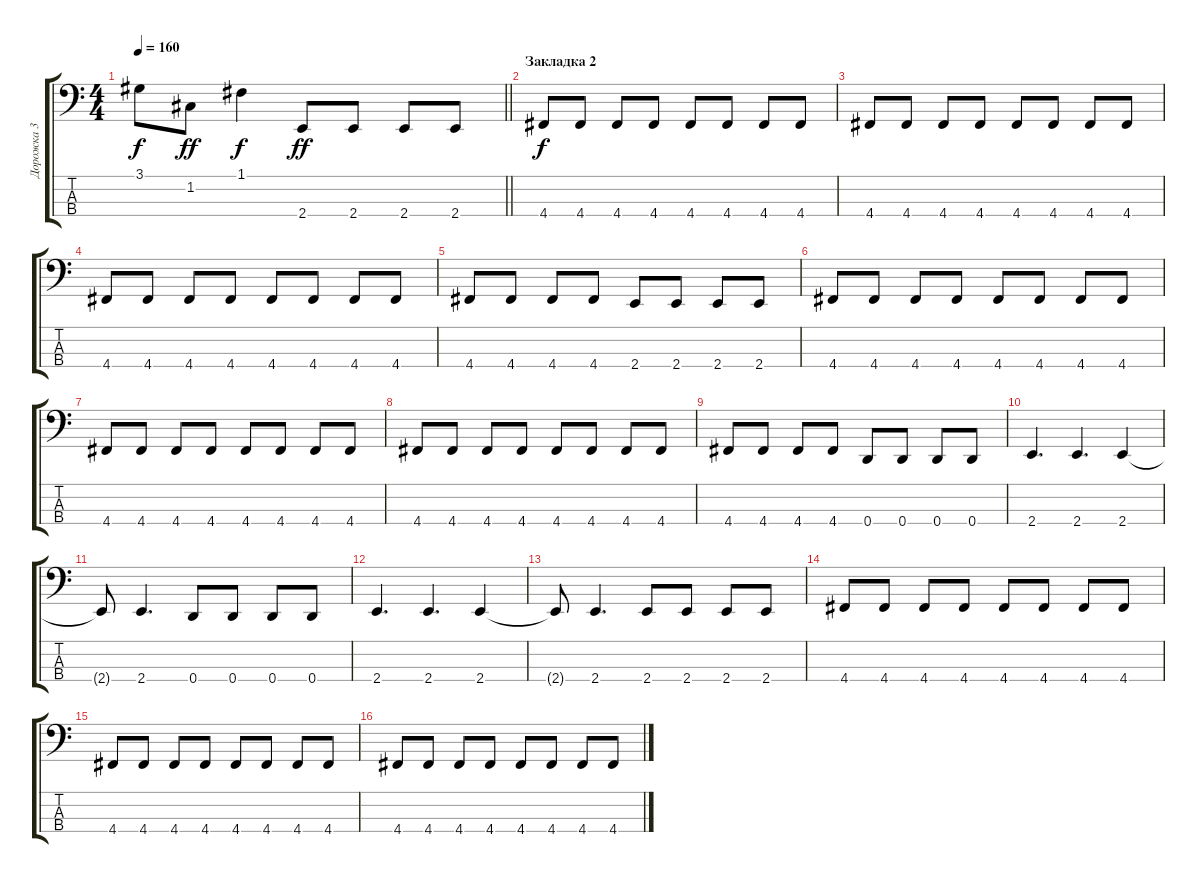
\track ("Дорожка 3" "Дорожка 3") {instrument electricbassfinger}
\staff {score tabs}
\tuning (F2 C2 G1 D1) {hide}
\ts (4 4)
\tempo 160
\clef f4
\barLineRight lightlight
\ks c
3.1{t}.8{dy f} 1.2.8{dy ff} 1.1.4{dy f} 2.4.8{dy ff} 2.4.8 2.4.8 2.4.8 |
\section ("" "Закладка 2")
4.4.8{dy f} 4.4.8 4.4.8 4.4.8 4.4.8 4.4.8 4.4.8 4.4.8 |
4.4.8 4.4.8 4.4.8 4.4.8 4.4.8 4.4.8 4.4.8 4.4.8 |
4.4.8 4.4.8 4.4.8 4.4.8 4.4.8 4.4.8 4.4.8 4.4.8 |
4.4.8 4.4.8 4.4.8 4.4.8 2.4.8 2.4.8 2.4.8 2.4.8 |
4.4.8 4.4.8 4.4.8 4.4.8 4.4.8 4.4.8 4.4.8 4.4.8 |
4.4.8 4.4.8 4.4.8 4.4.8 4.4.8 4.4.8 4.4.8 4.4.8 |
4.4.8 4.4.8 4.4.8 4.4.8 4.4.8 4.4.8 4.4.8 4.4.8 |
4.4.8 4.4.8 4.4.8 4.4.8 0.4.8 0.4.8 0.4.8 0.4.8 |
2.4.4{d} 2.4.4{d} 2.4.4 |
2.4{t}.8 2.4.4{d} 0.4.8 0.4.8 0.4.8 0.4.8 |
2.4.4{d} 2.4.4{d} 2.4.4 |
2.4{t}.8 2.4.4{d} 2.4.8 2.4.8 2.4.8 2.4.8 |
4.4.8 4.4.8 4.4.8 4.4.8 4.4.8 4.4.8 4.4.8 4.4.8 |
4.4.8 4.4.8 4.4.8 4.4.8 4.4.8 4.4.8 4.4.8 4.4.8 |
4.4.8 4.4.8 4.4.8 4.4.8 4.4.8 4.4.8 4.4.8 4.4.8
